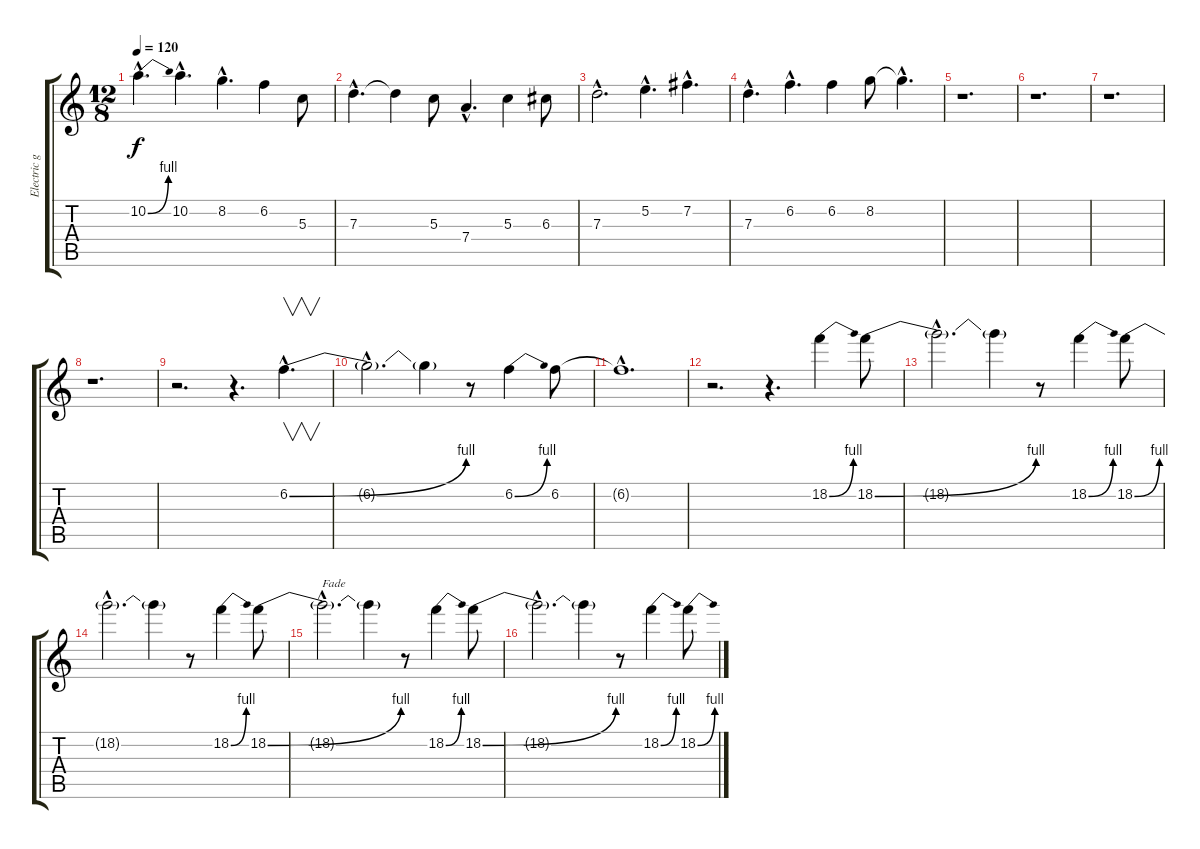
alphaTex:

\track ("Electric guitar 2" "Electric g") {instrument overdrivenguitar}
\staff {score tabs}
\tuning (E4 B3 G3 D3 A2 E2) {hide}
\ts (12 8)
\tempo 120
\clef g2
\ks c
10.2{be (bend 0 0 60 4) hac}.4{d dy f} 10.2{hac}.4{d} 8.2{hac}.4{d} 6.2.4 5.3.8 |
7.3{hac}.4{d} 7.3{t}.4 5.3.8 7.4{hac}.4{d} 5.3.4 6.3.8 |
7.3{hac}.2{d} 5.2{hac}.4{d} 7.2{hac}.4{d} |
7.3{hac}.4{d} 6.2{hac}.4{d} 6.2.4 8.2.8 8.2{hac t}.4{d} |
r.1{d} |
r.1{d} |
r.1{d} |
r.1{d} |
r.2{d} r.4{d} 6.2{be (bend 0 0 60 4) hac}.4{v d} |
6.2{hac t}.2{d} 6.2{t}.4 r.8 6.2{be (bend 0 0 60 4)}.4 6.2.8 |
6.2{hac t}.1{d} |
r.2{d} r.4{d} 18.2{be (bend 0 0 60 4)}.4 18.2{be (bend 0 0 60 4)}.8 |
18.2{hac t}.2{d} 18.2{t}.4 r.8 18.2{be (bend 0 0 60 4)}.4 18.2{be (bend 0 0 60 4)}.8 |
18.2{hac t}.2{d} 18.2{t}.4 r.8 18.2{be (bend 0 0 60 4)}.4 18.2{be (bend 0 0 60 4)}.8 |
18.2{hac t}.2{d txt "Fade"} 18.2{t}.4 r.8 18.2{be (bend 0 0 60 4)}.4 18.2{be (bend 0 0 60 4)}.8 |
18.2{hac t}.2{d} 18.2{t}.4 r.8 18.2{be (bend 0 0 60 4)}.4 18.2{be (bend 0 0 60 4)}.8
